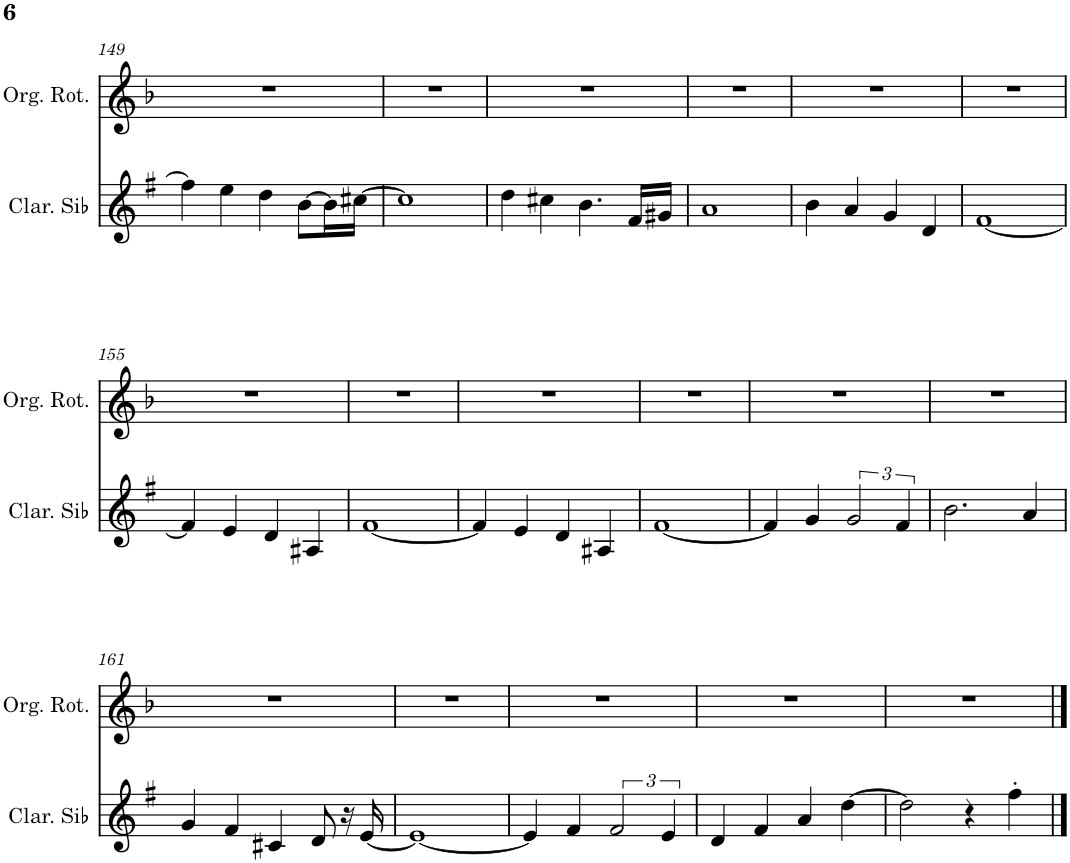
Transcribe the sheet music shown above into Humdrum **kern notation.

**kern	**kern	**kern	**kern
*part3	*part3	*part2	*part1
*staff4	*staff3	*staff2	*staff1
*I"Piano	*	*I"Clarinette en Sib	*I"Orgue rotatif, Rock Organ
*I'Pia.	*	*I'Clar. Sib	*I'Org. Rot.
!!LO:PB:g=z
*clefF4	*clefG2	*clefG2	*clefG2
*	*	*Trd1c2	*
*k[b-]	*k[b-]	*k[f#]	*k[b-]
*M4/4	*M4/4	*M4/4	*M4/4
=149	=149	=149	=149
4.GGG	4c' 4e' 4g'	4ff#\]	1r
.	4c' 4e' 4g'	4ee\	.
8CC	.	.	.
4EE	4c' 4e' 4g'	4dd\	.
8CC/L	4c' 4e' 4g'	[8b\L	.
8EE/J	.	16b\L]	.
.	.	[16cc#X\JJ	.
=150	=150	=150	=150
4.EE	4Bn' 4e' 4g'	1cc#]	1r
.	4B' 4e' 4g'	.	.
8GG	.	.	.
4BBn	4B' 4e' 4g'	.	.
8GG/L	4B' 4e' 4g'	.	.
8BB'/J	.	.	.
=151	=151	=151	=151
4.AAA	4A' 4c' 4e'	4dd\	1r
.	4A' 4c' 4e'	4cc#X\	.
8CC	.	.	.
4EE	4A' 4c' 4e'	4.b\	.
8CC/L	4A' 4c' 4e'	.	.
8AAA/J	.	16f#/LL	.
.	.	16g#X/JJ	.
=152	=152	=152	=152
4.EE	4Bn' 4e' 4g'	1a	1r
.	4B' 4e' 4g'	.	.
8BBn	.	.	.
4GG	4B' 4e' 4g'	.	.
4EE	4B' 4e' 4g'	.	.
=153	=153	=153	=153
4.FF	4c' 4f' 4a'	4b\	1r
.	4c' 4f' 4a'	4a/	.
8C	.	.	.
4AA	4c' 4f' 4a'	4g/	.
8FF/L	4c' 4f' 4a'	4d/	.
8AA/J	.	.	.
=154	=154	=154	=154
4.CC	4c' 4e' 4g'	[1f#	1r
.	4c' 4e' 4g'	.	.
8EE	.	.	.
4GG	4c' 4e' 4g'	.	.
8EE/L	4c' 4e' 4g'	.	.
8CC'/J	.	.	.
!!LO:LB:g=z
=155	=155	=155	=155
4FF	4c' 4f' 4g#X'	4f#/]	1r
4GG#X	4c' 4f' 4g#'	4e/	.
4C	4c' 4f' 4g#'	4d/	.
4GG#	4c' 4f' 4g#'	4A#X/	.
=156	=156	=156	=156
4.CC	4c' 4e' 4g'	[1f#	1r
.	4c' 4e' 4g'	.	.
8GG	.	.	.
4CC	4c' 4e' 4g'	.	.
4EE	4c' 4e' 4g'	.	.
=157	=157	=157	=157
4.FF	4c' 4f' 4g#X'	4f#/]	1r
.	4c' 4f' 4g#'	4e/	.
8GG#X	.	.	.
4C	4c' 4f' 4g#'	4d/	.
8GG#/L	4c' 4f' 4g#'	4A#X/	.
8FF'/J	.	.	.
=158	=158	=158	=158
*^	*	*	*
4GG#X'	2CC	4c' 4e' 4g'	[1f#	1r
8r	.	4c' 4e' 4g'	.	.
8EE	.	.	.	.
4GGn	2r	4c' 4e' 4g'	.	.
8EE/L	.	4c' 4e' 4g'	.	.
8CC'/J	.	.	.	.
*v	*v	*	*	*
=159	=159	=159	=159
4.CC	4c' 4e' 4g'	4f#/]	1r
.	4c' 4e' 4g'	4g/	.
8EE	.	.	.
4GG	4c' 4e' 4g'	3g/	.
8EE/L	4c' 4e' 4g'	.	.
.	.	6f#/	.
8GG'/J	.	.	.
=160	=160	=160	=160
4.GGG	4d' 4f' 4g' 4bn'	2.b\	1r
.	4d' 4f' 4g' 4b'	.	.
8BBBn	.	.	.
4DD	4d' 4f' 4g' 4b'	.	.
8BBB/L	4d' 4f' 4g' 4b'	4a/	.
8GGG/J	.	.	.
!!LO:LB:g=z
=161	=161	=161	=161
4.CC	4c' 4e' 4g'	4g/	1r
.	4c' 4e' 4g'	4f#/	.
8GG	.	.	.
4EE	4c' 4e' 4g'	4c#X/	.
8GG/L	4c' 4e' 4g'	8d/	.
8EE/J	.	16r	.
.	.	[16e/	.
=162	=162	=162	=162
4.GGG	4d' 4f' 4g' 4bn'	1e_	1r
.	4d' 4f' 4g' 4b'	.	.
8BBBn	.	.	.
4DD	4d' 4f' 4g' 4b'	.	.
8BBB/L	4d' 4f' 4g' 4b'	.	.
8DD/J	.	.	.
=163	=163	=163	=163
4.GGG	4d' 4f' 4g' 4bn'	4e/]	1r
.	4d' 4f' 4g' 4b'	4f#/	.
8BBBn	.	.	.
4DD	4d' 4f' 4g' 4b'	3f#/	.
4BBB	4d' 4f' 4g' 4b'	.	.
.	.	6e/	.
=164	=164	=164	=164
4CC	4c' 4e' 4g'	4d/	1r
4CC'	4c' 4e' 4g'	4f#/	.
4GGG'	4d' 4f' 4g' 4bn'	4a/	.
4GGG	4d' 4f' 4g' 4b'	[4dd\	.
=165	=165	=165	=165
4CC'	4c' 4e' 4g'	2dd\]	1r
4GGG	4d' 4f' 4g' 4bn'	.	.
4CC'	4c' 4e' 4g'	4r	.
4CC'	4r	4ff#'\	.
==	==	==	==
*-	*-	*-	*-
